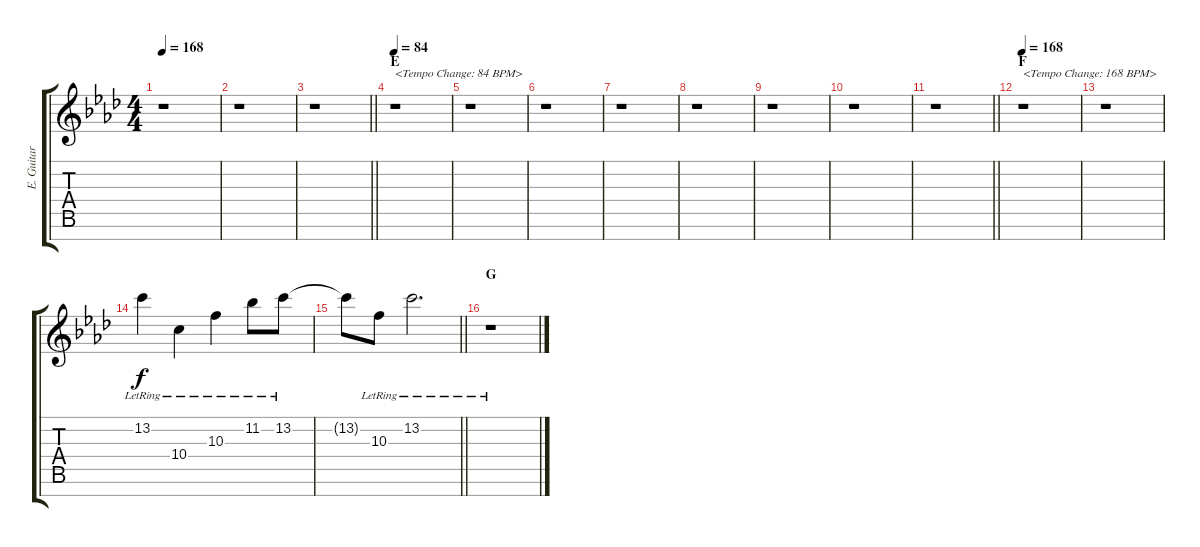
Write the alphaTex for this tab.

\track ("E. Guitar IV" "E. Guitar ") {instrument electricguitarclean}
\staff {score tabs}
\tuning (E4 B3 G3 D3 A2 E2 B1) {hide}
\ts (4 4)
\tempo 168
\clef g2
\ks ab
r.1{dy f} |
r.1 |
\barLineRight lightlight
r.1 |
\section ("" "E")
\tempo 84
r.1{txt "<Tempo Change: 84 BPM>"} |
r.1 |
r.1 |
r.1 |
r.1 |
r.1 |
r.1 |
\barLineRight lightlight
r.1 |
\section ("" "F")
\tempo 168
r.1{txt "<Tempo Change: 168 BPM>"} |
r.1 |
13.2{lr}.4 10.4{lr}.4 10.3{lr}.4 11.2{lr}.8 13.2{lr}.8 |
\barLineRight lightlight
13.2{t}.8 10.3{lr}.8 13.2{lr}.2{d} |
\section ("" "G")
r.1
